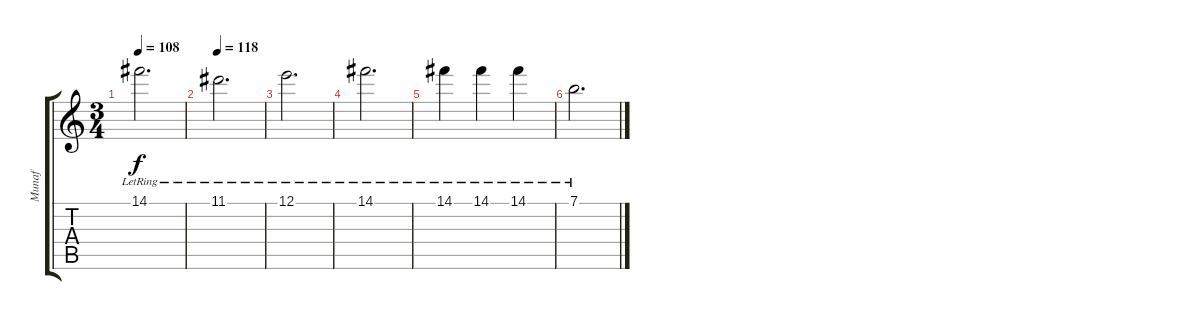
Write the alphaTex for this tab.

\track ("Munaf" "Munaf") {instrument acousticguitarsteel}
\staff {score tabs}
\tuning (E4 B3 G3 D3 A2 E2) {hide}
\ts (3 4)
\tempo 108
\clef g2
\ks c
14.1{lr}.2{d dy f} |
\tempo 118
11.1{lr}.2{d} |
12.1{lr}.2{d} |
14.1{lr}.2{d} |
14.1{lr}.4 14.1{lr}.4 14.1{lr}.4 |
7.1{lr}.2{d}
